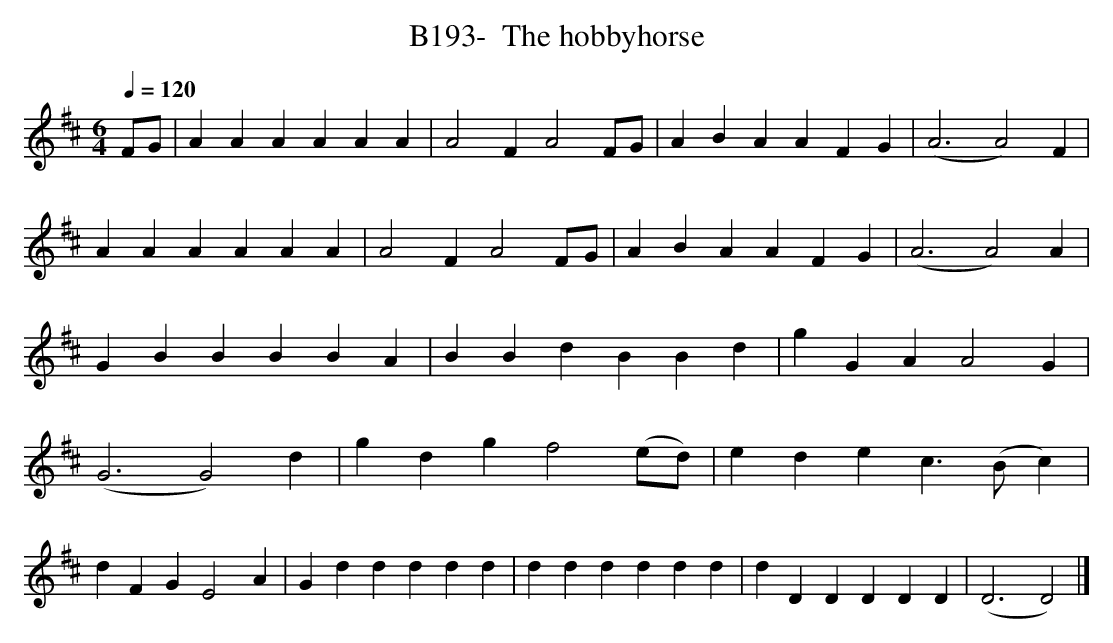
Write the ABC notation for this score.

X:1
T:B193-  The hobbyhorse
Q:1/4=120
L:1/4
M:6/4
K:D
F/2G/2|AAAAAA|A2FA2F/2G/2|ABAAFG|\
(A3A2)F|AAAAAA|A2FA2F/2G/2|ABAAFG|\
(A3A2)A|GBBBBA|BBdBBd|gGAA2G|\
(G3G2)d|gdgf2(e/2d/2)|edec3/2(B/2c)|dFGE2A|\
Gddddd|dddddd|dDDDDD|(D3D2)|]
